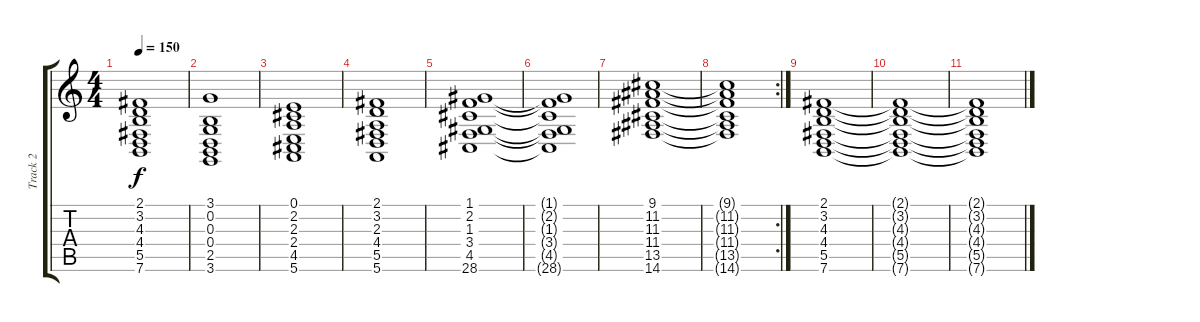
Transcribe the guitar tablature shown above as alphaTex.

\track ("Track 2" "Track 2") {instrument stringensemble2}
\staff {score tabs}
\tuning (E4 B3 G3 D3 A2 E2) {hide}
\ts (4 4)
\tempo 150
\clef g2
\ks c
(2.1 3.2 4.3 4.4 5.5 7.6).1{dy f} |
(3.1 0.2 0.3 0.4 2.5 3.6).1 |
(0.1 2.2 2.3 2.4 4.5 5.6).1 |
(2.1 3.2 2.3 4.4 5.5 5.6).1 |
(1.1 2.2 1.3 3.4 4.5 28.6).1 |
(1.1{t} 2.2{t} 1.3{t} 3.4{t} 4.5{t} 28.6{t}).1 |
(9.1 11.2 11.3 11.4 13.5 14.6).1{volume 10 instrument churchorgan} |
\rc 2
(9.1{t} 11.2{t} 11.3{t} 11.4{t} 13.5{t} 14.6{t}).1 |
(2.1 3.2 4.3 4.4 5.5 7.6).1 |
(2.1{t} 3.2{t} 4.3{t} 4.4{t} 5.5{t} 7.6{t}).1 |
(2.1{t} 3.2{t} 4.3{t} 4.4{t} 5.5{t} 7.6{t}).1
